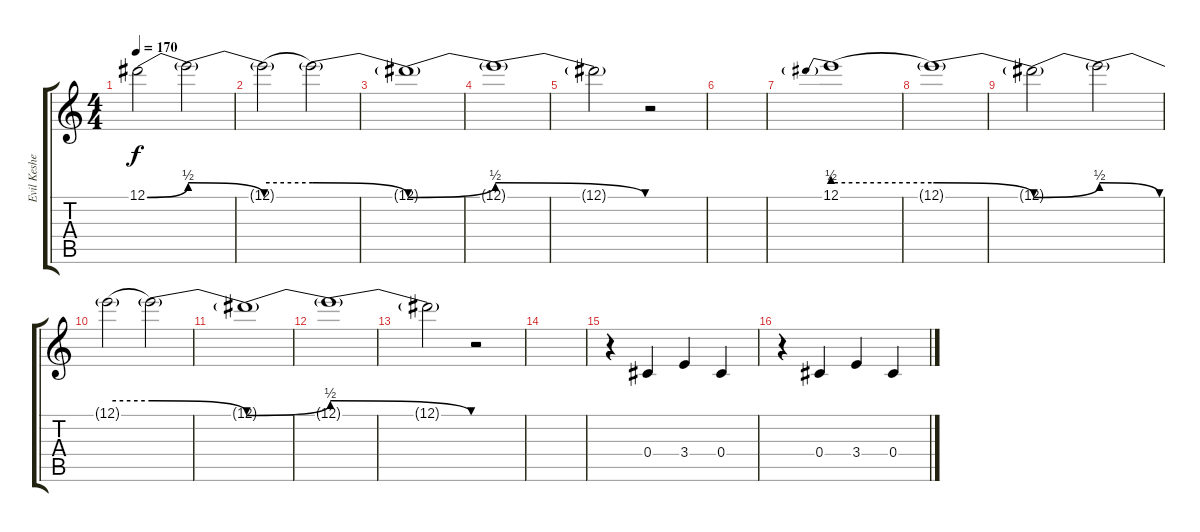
\track ("Evil Keshet guitar2" "Evil Keshe") {instrument overdrivenguitar}
\staff {score tabs}
\tuning (Eb4 Bb3 Gb3 Db3 Ab2 Eb2) {hide}
\ts (4 4)
\tempo 170
\clef g2
\ks c
12.1{be (bend 0 0 60 2) t}.2{dy f} 12.1{be (release 0 2 60 0) t}.2 |
12.1{be (hold 0 2 60 2) t}.2 12.1{be (release 0 2 60 0) t}.2 |
12.1{be (bend 0 0 60 2) t}.1 |
12.1{be (release 0 2 60 0) t}.1 |
12.1{t}.2 r.2 |
|
12.1{be (prebend 0 2 60 2)}.1 |
12.1{be (release 0 2 60 0) t}.1 |
12.1{be (bend 0 0 60 2) t}.2 12.1{be (release 0 2 60 0) t}.2 |
12.1{be (hold 0 2 60 2) t}.2 12.1{be (release 0 2 60 0) t}.2 |
12.1{be (bend 0 0 60 2) t}.1 |
12.1{be (release 0 2 60 0) t}.1 |
12.1{t}.2 r.2 |
|
r.4 0.4.4 3.4.4 0.4.4 |
r.4 0.4.4 3.4.4 0.4.4
